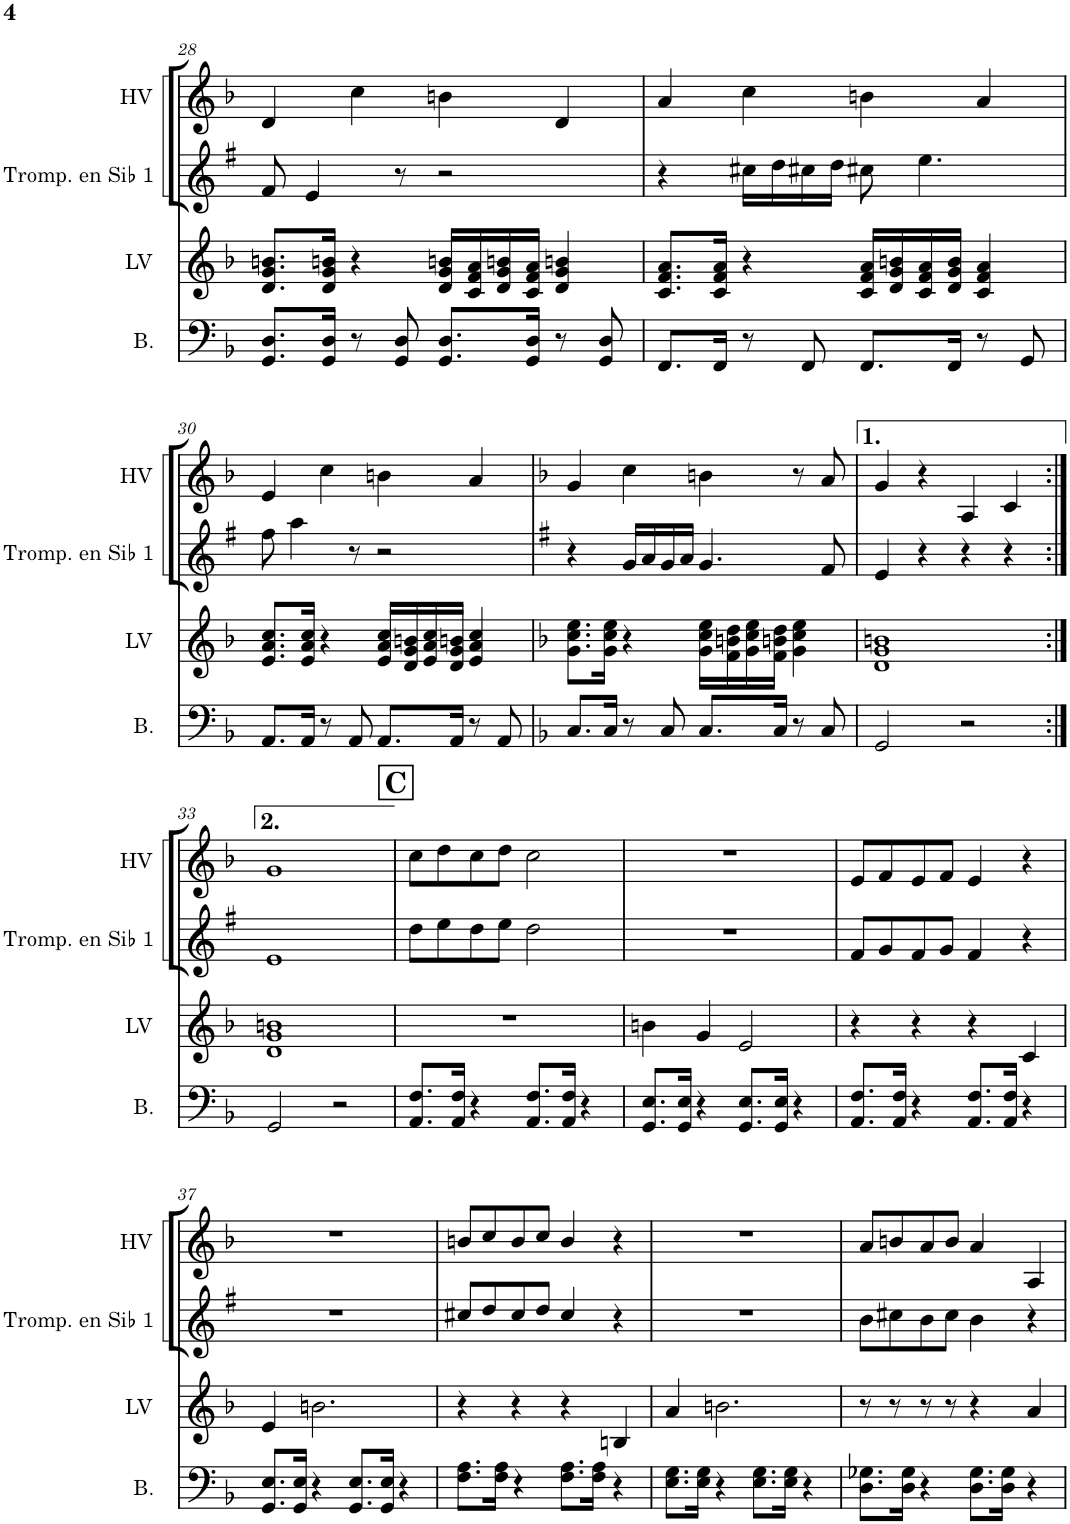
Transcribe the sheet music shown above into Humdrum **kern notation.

**kern	**kern	**kern	**kern
*part4	*part3	*part2	*part1
*staff4	*staff3	*staff2	*staff1
*I"Bass	*I"Low Voice	*I"Trompette en Sib 1	*I"High Voice
*I'B.	*I'LV	*I'Tromp. en Sib 1	*I'HV
!!LO:PB:g=z
*clefF4	*clefG2	*clefG2	*clefG2
*	*Trd8c14	*Trd1c2	*Trd1c2
*k[b-]	*k[b-]	*k[f#]	*k[b-]
*M4/4	*M4/4	*M4/4	*M4/4
=28	=28	=28	=28
8.GG/ 8.D/L	8.d/ 8.g/ 8.bn/L	8f#/	4d/
.	.	4e/	.
16GG/ 16D/Jk	16d/ 16g/ 16bn/Jk	.	.
8r	4r	.	4cc\
8GG/ 8D/	.	8r	.
8.GG/ 8.D/L	16d/ 16g/ 16bn/LL	2r	4bn\
.	16c/ 16f/ 16a/	.	.
.	16d/ 16g/ 16bn/	.	.
16GG/ 16D/Jk	16c/ 16f/ 16a/JJ	.	.
8r	4d/ 4g/ 4bn/	.	4d/
8GG/ 8D/	.	.	.
=29	=29	=29	=29
8.FF/L	8.c/ 8.f/ 8.a/L	4r	4a/
16FF/Jk	16c/ 16f/ 16a/Jk	.	.
8r	4r	16cc#X\LL	4cc\
.	.	16dd\	.
8FF/	.	16cc#X\	.
.	.	16dd\JJ	.
8.FF/L	16c/ 16f/ 16a/LL	8cc#X\	4bn\
.	16d/ 16g/ 16bn/	.	.
.	16c/ 16f/ 16a/	4.ee\	.
16FF/Jk	16d/ 16g/ 16b/JJ	.	.
8r	4c/ 4f/ 4a/	.	4a/
8GG/	.	.	.
!!LO:LB:g=z
=30	=30	=30	=30
8.AA/L	8.e/ 8.a/ 8.cc/L	8ff#\	4e/
.	.	4aa\	.
16AA/Jk	16e/ 16a/ 16cc/Jk	.	.
8r	4r	.	4cc\
8AA/	.	8r	.
8.AA/L	16e/ 16a/ 16cc/LL	2r	4bn\
.	16d/ 16g/ 16bn/	.	.
.	16e/ 16a/ 16cc/	.	.
16AA/Jk	16d/ 16g/ 16bn/JJ	.	.
8r	4e/ 4a/ 4cc/	.	4a/
8AA/	.	.	.
=31	=31	=31	=31
*k[b-]	*k[b-]	*k[f#]	*k[b-]
8.C/L	8.g\ 8.cc\ 8.ee\L	4r	4g/
16C/Jk	16g\ 16cc\ 16ee\Jk	.	.
8r	4r	16g/LL	4cc\
.	.	16a/	.
8C/	.	16g/	.
.	.	16a/JJ	.
8.C/L	16g\ 16cc\ 16ee\LL	4.g/	4bn\
.	16f\ 16bn\ 16dd\	.	.
.	16g\ 16cc\ 16ee\	.	.
16C/Jk	16f\ 16bn\ 16dd\JJ	.	.
8r	4g\ 4cc\ 4ee\	.	8r
8C/	.	8f#/	8a/
=32	=32	=32	=32
2GG/	1d 1g 1bn	4e/	4g/
.	.	4r	4r
2r	.	4r	4A/
.	.	4r	4c/
!!LO:LB:g=z
=33:|!	=33:|!	=33:|!	=33:|!
2GG/	1d 1g 1bn	1e	1g
2r	.	.	.
!!LO:REH:place=s1:a:B:cj:fs=14:t=C
=34	=34	=34	=34
8.AA/ 8.F/L	1r	8dd\L	8cc\L
.	.	8ee\	8dd\
16AA/ 16F/Jk	.	.	.
4r	.	8dd\	8cc\
.	.	8ee\J	8dd\J
8.AA/ 8.F/L	.	2dd\	2cc\
16AA/ 16F/Jk	.	.	.
4r	.	.	.
=35	=35	=35	=35
8.GG/ 8.E/L	4bn\	1r	1r
16GG/ 16E/Jk	.	.	.
4r	4g/	.	.
8.GG/ 8.E/L	2e/	.	.
16GG/ 16E/Jk	.	.	.
4r	.	.	.
=36	=36	=36	=36
8.AA/ 8.F/L	4r	8f#/L	8e/L
.	.	8g/	8f/
16AA/ 16F/Jk	.	.	.
4r	4r	8f#/	8e/
.	.	8g/J	8f/J
8.AA/ 8.F/L	4r	4f#/	4e/
16AA/ 16F/Jk	.	.	.
4r	4c/	4r	4r
!!LO:LB:g=z
=37	=37	=37	=37
8.GG/ 8.E/L	4e/	1r	1r
16GG/ 16E/Jk	.	.	.
4r	2.bn\	.	.
8.GG/ 8.E/L	.	.	.
16GG/ 16E/Jk	.	.	.
4r	.	.	.
=38	=38	=38	=38
8.F\ 8.A\L	4r	8cc#X/L	8bn/L
.	.	8dd/	8cc/
16F\ 16A\Jk	.	.	.
4rE	4r	8cc#/	8b/
.	.	8dd/J	8cc/J
8.F\ 8.A\L	4r	4cc#/	4b/
16F\ 16A\Jk	.	.	.
4r	4Bn/	4r	4r
=39	=39	=39	=39
8.E\ 8.G\L	4a/	1r	1r
16E\ 16G\Jk	.	.	.
4r	2.bn\	.	.
8.E\ 8.G\L	.	.	.
16E\ 16G\Jk	.	.	.
4r	.	.	.
=40	=40	=40	=40
8.D\ 8.G-X\L	8r	8b\L	8a/L
.	8r	8cc#X\	8bn/
16D\ 16G-\Jk	.	.	.
4r	8r	8b\	8a/
.	8r	8cc#\J	8b/J
8.D\ 8.G-\L	4r	4b\	4a/
16D\ 16G-\Jk	.	.	.
4r	4a/	4r	4A/
=	=	=	=
*-	*-	*-	*-
